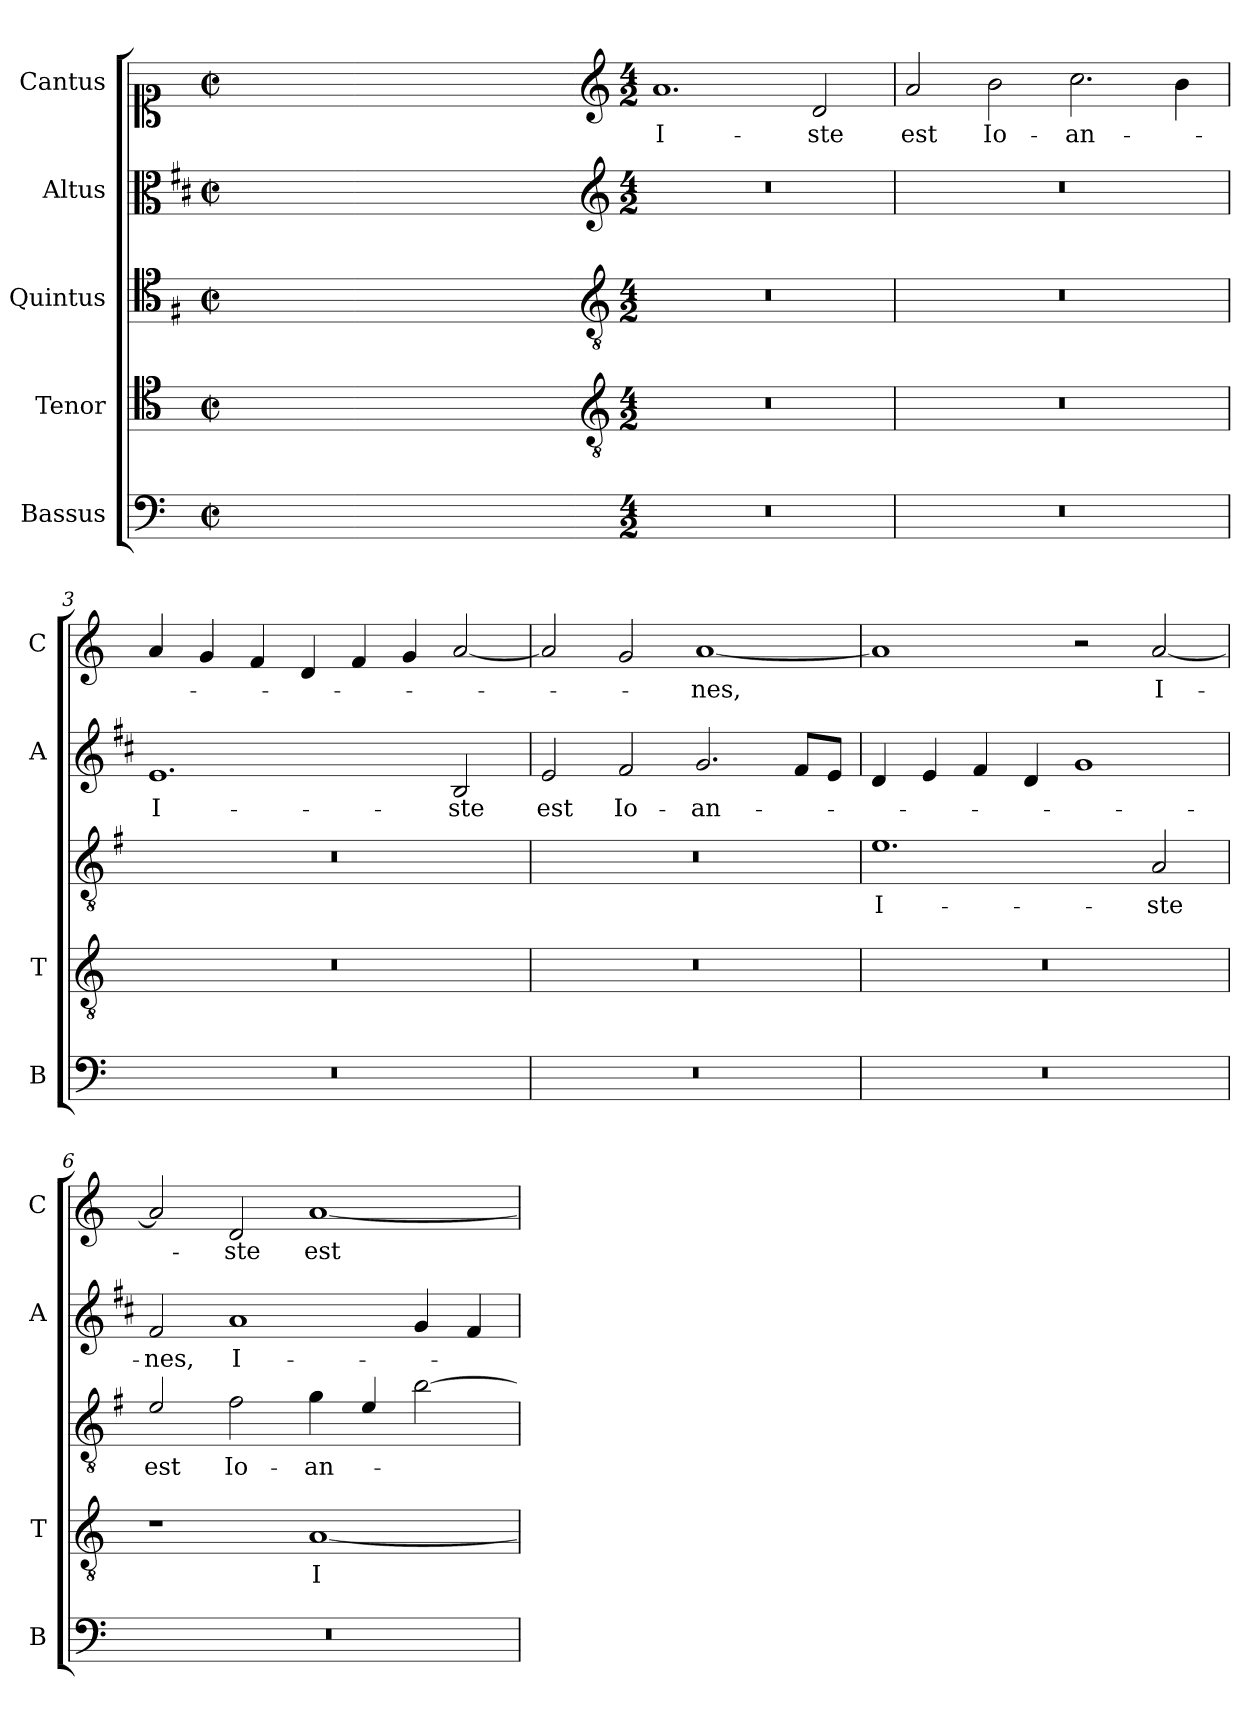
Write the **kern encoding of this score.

**kern	**kern	**text	**kern	**text	**kern	**text	**kern	**text
*part5	*part4	*part4	*part3	*part3	*part2	*part2	*part1	*part1
*staff5	*staff4	*staff4	*staff3	*staff3	*staff2	*staff2	*staff1	*staff1
*I"Bassus	*I"Tenor	*	*I"Quintus	*	*I"Altus	*	*I"Cantus	*
*I'B	*I'T	*	*	*	*I'A	*	*I'C	*
*clefF4	*clefC4	*	*clefC4	*	*clefC3	*	*clefC1	*
*	*	*	*ITrd4c7	*	*ITrd1c2	*	*	*
*k[]	*k[]	*	*k[]	*	*k[]	*	*k[]	*
*C:	*C:	*	*C:	*	*C:	*	*C:	*
*M2/2	*M2/2	*	*M2/2	*	*M2/2	*	*M2/2	*
*met(c|)	*met(c|)	*	*met(c|)	*	*met(c|)	*	*met(c|)	*
=	=	=	=	=	=	=	=	=
1ryy	1ryy	.	1ryy	.	1ryy	.	1ryy	.
=1X-	=1X-	=1X-	=1X-	=1X-	=1X-	=1X-	=1X-	=1X-
4ryy	4ryy	.	4ryy	.	4ryy	.	4ryy	.
4ryy	4ryy	.	4ryy	.	4ryy	.	4ryy	.
4ryy	4ryy	.	4ryy	.	4ryy	.	4ryy	.
4ryy	4ryy	.	4ryy	.	4ryy	.	4ryy	.
=1-	=1-	=1-	=1-	=1-	=1-	=1-	=1-	=1-
*	*clefGv2	*	*clefGv2	*	*clefG2	*	*clefG2	*
*M4/2	*M4/2	*	*M4/2	*	*M4/2	*	*M4/2	*
!	!	!	!	!	!	!	!	!LO:LY:b
0r	0r	.	0r	.	0r	.	1.a	I-
!	!	!	!	!	!	!	!	!LO:LY:b
.	.	.	.	.	.	.	2d/	-ste
=2	=2	=2	=2	=2	=2	=2	=2	=2
!	!	!	!	!	!	!	!	!LO:LY:b
0r	0r	.	0r	.	0r	.	2a/	est
!	!	!	!	!	!	!	!	!LO:LY:b
.	.	.	.	.	.	.	2b\	Io-
!	!	!	!	!	!	!	!	!LO:LY:b
.	.	.	.	.	.	.	2.cc\	-an-
.	.	.	.	.	.	.	4b\	.
=3	=3	=3	=3	=3	=3	=3	=3	=3
!	!	!	!	!	!	!LO:LY:b	!	!
0r	0r	.	0r	.	1.d	I-	4a/	.
.	.	.	.	.	.	.	4g/	.
.	.	.	.	.	.	.	4f/	.
.	.	.	.	.	.	.	4d/	.
.	.	.	.	.	.	.	4f/	.
.	.	.	.	.	.	.	4g/	.
!	!	!	!	!	!	!LO:LY:b	!	!
.	.	.	.	.	2A/	-ste	[2a/	.
=4	=4	=4	=4	=4	=4	=4	=4	=4
!	!	!	!	!	!	!LO:LY:b	!	!
0r	0r	.	0r	.	2d/	est	2a/]	.
!	!	!	!	!	!	!LO:LY:b	!	!
.	.	.	.	.	2e/	Io-	2g/	.
!	!	!	!	!	!	!LO:LY:b	!	!LO:LY:b
.	.	.	.	.	2.f/	-an-	[1a	-nes,
.	.	.	.	.	8e/L	.	.	.
.	.	.	.	.	8d/J	.	.	.
=5	=5	=5	=5	=5	=5	=5	=5	=5
!	!	!	!	!LO:LY:b	!	!	!	!
0r	0r	.	1.A	I-	4c/	.	1a]	.
.	.	.	.	.	4d/	.	.	.
.	.	.	.	.	4e/	.	.	.
.	.	.	.	.	4c/	.	.	.
.	.	.	.	.	1f	.	2r	.
!	!	!	!	!LO:LY:b	!	!	!	!LO:LY:b
.	.	.	2D/	-ste	.	.	[2a/	I-
!!LO:LB:g=z
=6	=6	=6	=6	=6	=6	=6	=6	=6
!	!	!	!	!LO:LY:b	!	!LO:LY:b	!	!
0r	1r	.	2A/	est	2e/	-nes,	2a/]	.
!	!	!	!	!LO:LY:b	!	!LO:LY:b	!	!LO:LY:b
.	.	.	2B\	Io-	1g	I-	2d/	-ste
!	!	!LO:LY:b	!	!LO:LY:b	!	!	!	!LO:LY:b
.	[1A	I-	4c\	-an-	.	.	[1a	est
.	.	.	4A/	.	.	.	.	.
.	.	.	[2e\	.	4f/	.	.	.
.	.	.	.	.	4e/	.	.	.
=	=	=	=	=	=	=	=	=
*-	*-	*-	*-	*-	*-	*-	*-	*-
